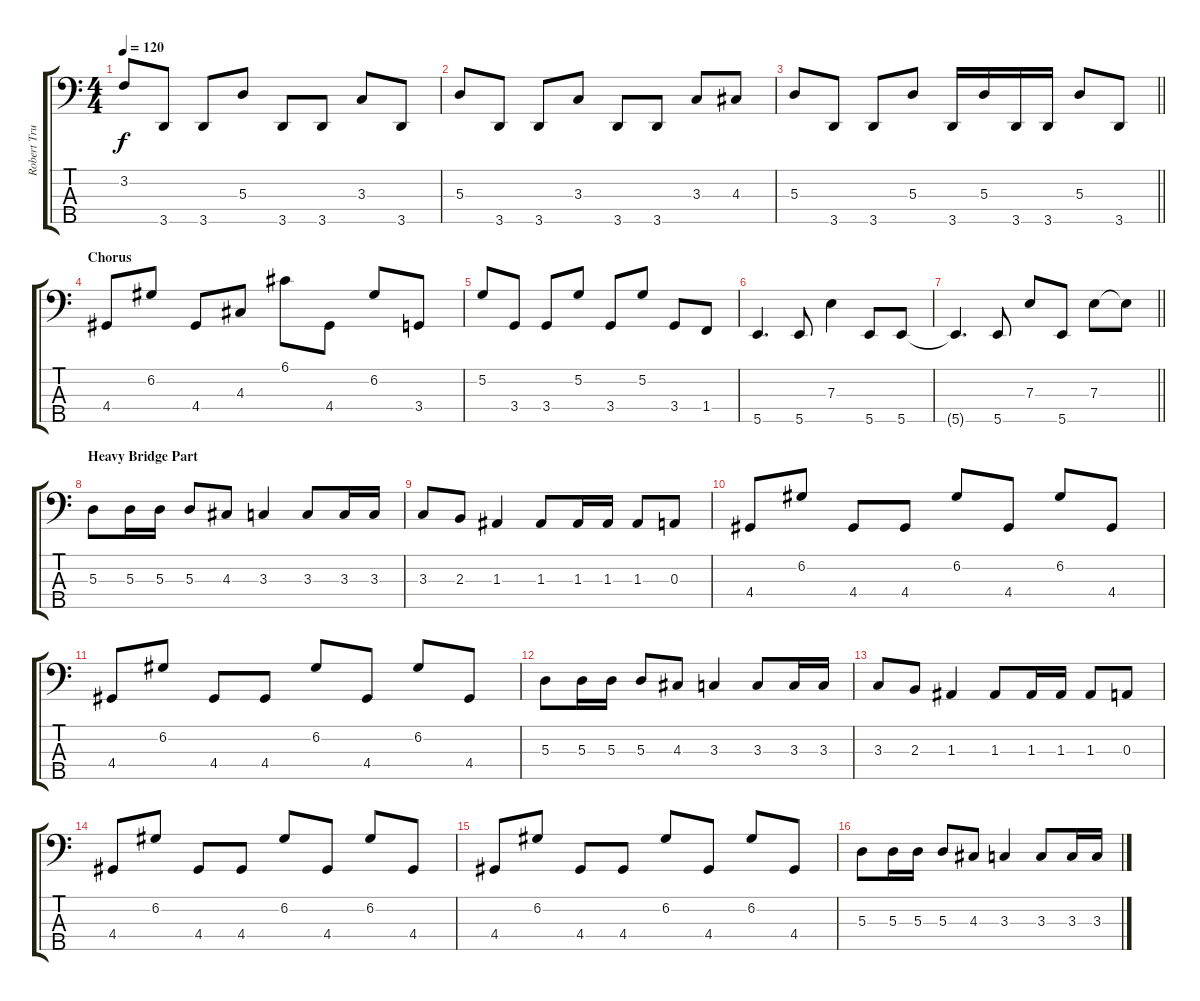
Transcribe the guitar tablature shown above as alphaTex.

\track ("Robert Trujillo" "Robert Tru") {instrument slapbass1}
\staff {score tabs}
\tuning (G2 D2 A1 E1 B0) {hide}
\ts (4 4)
\tempo 120
\clef f4
\ks c
3.2.8{dy f} 3.5.8 3.5.8 5.3.8 3.5.8 3.5.8 3.3.8 3.5.8 |
5.3.8 3.5.8 3.5.8 3.3.8 3.5.8 3.5.8 3.3.8 4.3.8 |
\barLineRight lightlight
5.3.8 3.5.8 3.5.8 5.3.8 3.5.16 5.3.16 3.5.16 3.5.16 5.3.8 3.5.8 |
\section ("" "Chorus")
4.4.8 6.2.8 4.4.8 4.3.8 6.1.8 4.4.8 6.2.8 3.4.8 |
5.2.8 3.4.8 3.4.8 5.2.8 3.4.8 5.2.8 3.4.8 1.4.8 |
5.5.4{d} 5.5.8 7.3.4 5.5.8 5.5.8 |
\barLineRight lightlight
5.5{t}.4{d} 5.5.8 7.3.8 5.5.8 7.3.8 7.3{t}.8 |
\section ("" "Heavy Bridge Part")
5.3.8 5.3.16 5.3.16 5.3.8 4.3.8 3.3.4 3.3.8 3.3.16 3.3.16 |
3.3.8 2.3.8 1.3.4 1.3.8 1.3.16 1.3.16 1.3.8 0.3.8 |
4.4.8 6.2.8 4.4.8 4.4.8 6.2.8 4.4.8 6.2.8 4.4.8 |
4.4.8 6.2.8 4.4.8 4.4.8 6.2.8 4.4.8 6.2.8 4.4.8 |
5.3.8 5.3.16 5.3.16 5.3.8 4.3.8 3.3.4 3.3.8 3.3.16 3.3.16 |
3.3.8 2.3.8 1.3.4 1.3.8 1.3.16 1.3.16 1.3.8 0.3.8 |
4.4.8 6.2.8 4.4.8 4.4.8 6.2.8 4.4.8 6.2.8 4.4.8 |
4.4.8 6.2.8 4.4.8 4.4.8 6.2.8 4.4.8 6.2.8 4.4.8 |
5.3.8 5.3.16 5.3.16 5.3.8 4.3.8 3.3.4 3.3.8 3.3.16 3.3.16
